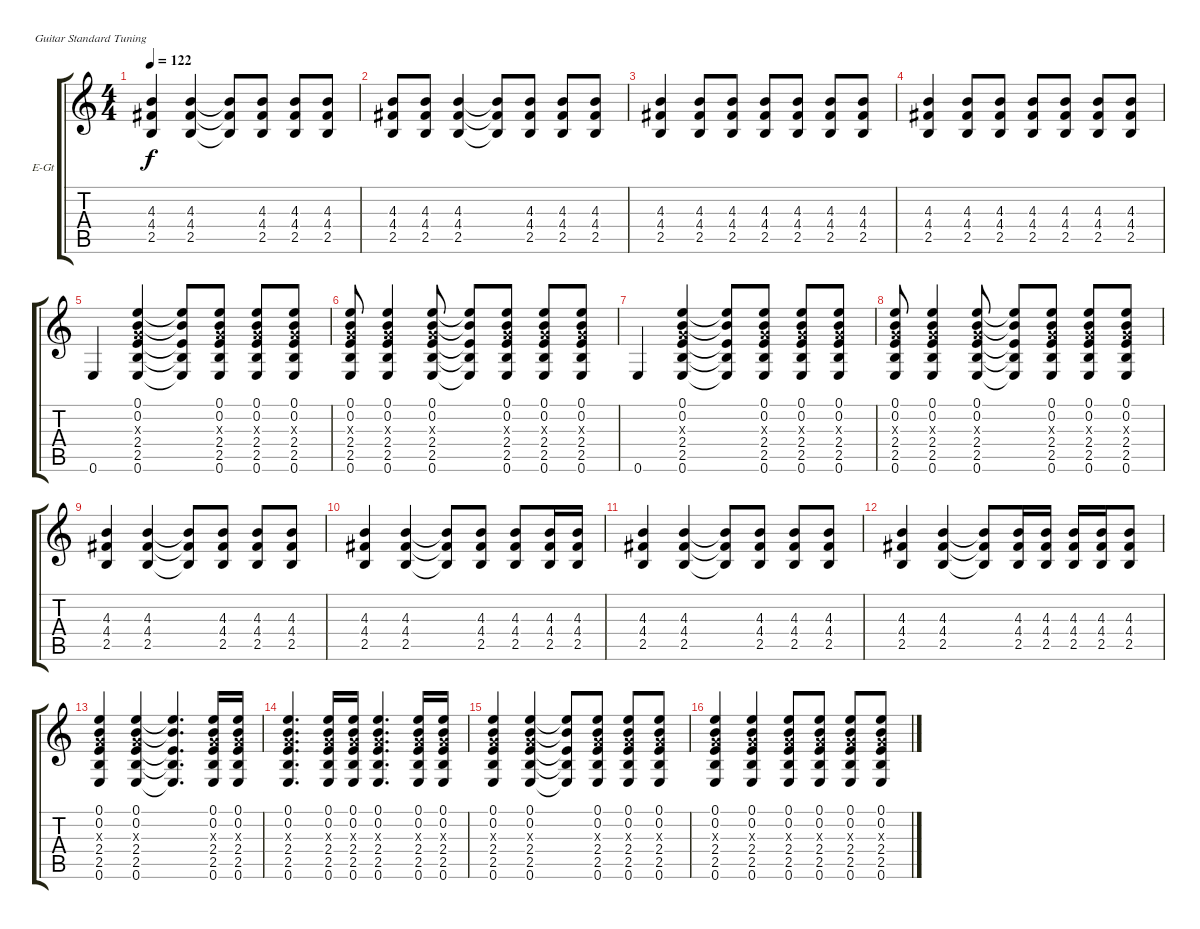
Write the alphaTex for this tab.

\bracketExtendMode groupsimilarinstruments
\firstSystemTrackNameOrientation horizontal
\otherSystemsTrackNameOrientation horizontal
\track ("Guitar 1" "E-Gt") {instrument overdrivenguitar}
\staff {score tabs}
\tuning (E4 B3 G3 D3 A2 E2)
\ts (4 4)
\tempo 122
\clef g2
\ks c
(4.3 4.4 2.5).4{dy f} (4.3 4.4 2.5).4 (4.3{t} 4.4{t} 2.5{t}).8 (4.3 4.4 2.5).8 (4.3 4.4 2.5).8 (4.3 4.4 2.5).8 |
(4.3 4.4 2.5).8 (4.3 4.4 2.5).8 (4.3 4.4 2.5).4 (4.3{t} 4.4{t} 2.5{t}).8 (4.3 4.4 2.5).8 (4.3 4.4 2.5).8 (4.3 4.4 2.5).8 |
(4.3 4.4 2.5).4 (4.3 4.4 2.5).8 (4.3 4.4 2.5).8 (4.3 4.4 2.5).8 (4.3 4.4 2.5).8 (4.3 4.4 2.5).8 (4.3 4.4 2.5).8 |
(4.3 4.4 2.5).4 (4.3 4.4 2.5).8 (4.3 4.4 2.5).8 (4.3 4.4 2.5).8 (4.3 4.4 2.5).8 (4.3 4.4 2.5).8 (4.3 4.4 2.5).8 |
0.6.4 (0.1 0.2 0.3{x} 2.4 2.5 0.6).4 (0.1{t} 0.2{t} 2.4{t} 2.5{t} 0.6{t}).8 (0.1 0.2 0.3{x} 2.4 2.5 0.6).8 (0.1 0.2 0.3{x} 2.4 2.5 0.6).8 (0.1 0.2 0.3{x} 2.4 2.5 0.6).8 |
(0.1 0.2 0.3{x} 2.4 2.5 0.6).8 (0.1 0.2 0.3{x} 2.4 2.5 0.6).4 (0.1 0.2 0.3{x} 2.4 2.5 0.6).8 (0.1{t} 0.2{t} 2.4{t} 2.5{t} 0.6{t}).8 (0.1 0.2 0.3{x} 2.4 2.5 0.6).8 (0.1 0.2 0.3{x} 2.4 2.5 0.6).8 (0.1 0.2 0.3{x} 2.4 2.5 0.6).8 |
0.6.4 (0.1 0.2 0.3{x} 2.4 2.5 0.6).4 (0.1{t} 0.2{t} 2.4{t} 2.5{t} 0.6{t}).8 (0.1 0.2 0.3{x} 2.4 2.5 0.6).8 (0.1 0.2 0.3{x} 2.4 2.5 0.6).8 (0.1 0.2 0.3{x} 2.4 2.5 0.6).8 |
(0.1 0.2 0.3{x} 2.4 2.5 0.6).8 (0.1 0.2 0.3{x} 2.4 2.5 0.6).4 (0.1 0.2 0.3{x} 2.4 2.5 0.6).8 (0.1{t} 0.2{t} 2.4{t} 2.5{t} 0.6{t}).8 (0.1 0.2 0.3{x} 2.4 2.5 0.6).8 (0.1 0.2 0.3{x} 2.4 2.5 0.6).8 (0.1 0.2 0.3{x} 2.4 2.5 0.6).8 |
(4.3 4.4 2.5).4 (4.3 4.4 2.5).4 (4.3{t} 4.4{t} 2.5{t}).8 (4.3 4.4 2.5).8 (4.3 4.4 2.5).8 (4.3 4.4 2.5).8 |
(4.3 4.4 2.5).4 (4.3 4.4 2.5).4 (4.3{t} 4.4{t} 2.5{t}).8 (4.3 4.4 2.5).8 (4.3 4.4 2.5).8 (4.3 4.4 2.5).16 (4.3 4.4 2.5).16 |
(4.3 4.4 2.5).4 (4.3 4.4 2.5).4 (4.3{t} 4.4{t} 2.5{t}).8 (4.3 4.4 2.5).8 (4.3 4.4 2.5).8 (4.3 4.4 2.5).8 |
(4.3 4.4 2.5).4 (4.3 4.4 2.5).4 (4.3{t} 4.4{t} 2.5{t}).8 (4.3 4.4 2.5).16 (4.3 4.4 2.5).16 (4.3 4.4 2.5).16 (4.3 4.4 2.5).16 (4.3 4.4 2.5).8 |
(0.1 0.2 0.3{x} 2.4 2.5 0.6).4 (0.1 0.2 0.3{x} 2.4 2.5 0.6).4 (0.1{t} 0.2{t} 2.4{t} 2.5{t} 0.6{t}).4{d} (0.1 0.2 0.3{x} 2.4 2.5 0.6).16 (0.1 0.2 0.3{x} 2.4 2.5 0.6).16 |
(0.1 0.2 0.3{x} 2.4 2.5 0.6).4{d} (0.1 0.2 0.3{x} 2.4 2.5 0.6).16 (0.1 0.2 0.3{x} 2.4 2.5 0.6).16 (0.1 0.2 0.3{x} 2.4 2.5 0.6).4{d} (0.1 0.2 0.3{x} 2.4 2.5 0.6).16 (0.1 0.2 0.3{x} 2.4 2.5 0.6).16 |
(0.1 0.2 0.3{x} 2.4 2.5 0.6).4 (0.1 0.2 0.3{x} 2.4 2.5 0.6).4 (0.1{t} 0.2{t} 2.4{t} 2.5{t} 0.6{t}).8 (0.1 0.2 0.3{x} 2.4 2.5 0.6).8 (0.1 0.2 0.3{x} 2.4 2.5 0.6).8 (0.1 0.2 0.3{x} 2.4 2.5 0.6).8 |
(0.1 0.2 0.3{x} 2.4 2.5 0.6).4 (0.1 0.2 0.3{x} 2.4 2.5 0.6).4 (0.1 0.2 0.3{x} 2.4 2.5 0.6).8 (0.1 0.2 0.3{x} 2.4 2.5 0.6).8 (0.1 0.2 0.3{x} 2.4 2.5 0.6).8 (0.1 0.2 0.3{x} 2.4 2.5 0.6).8
